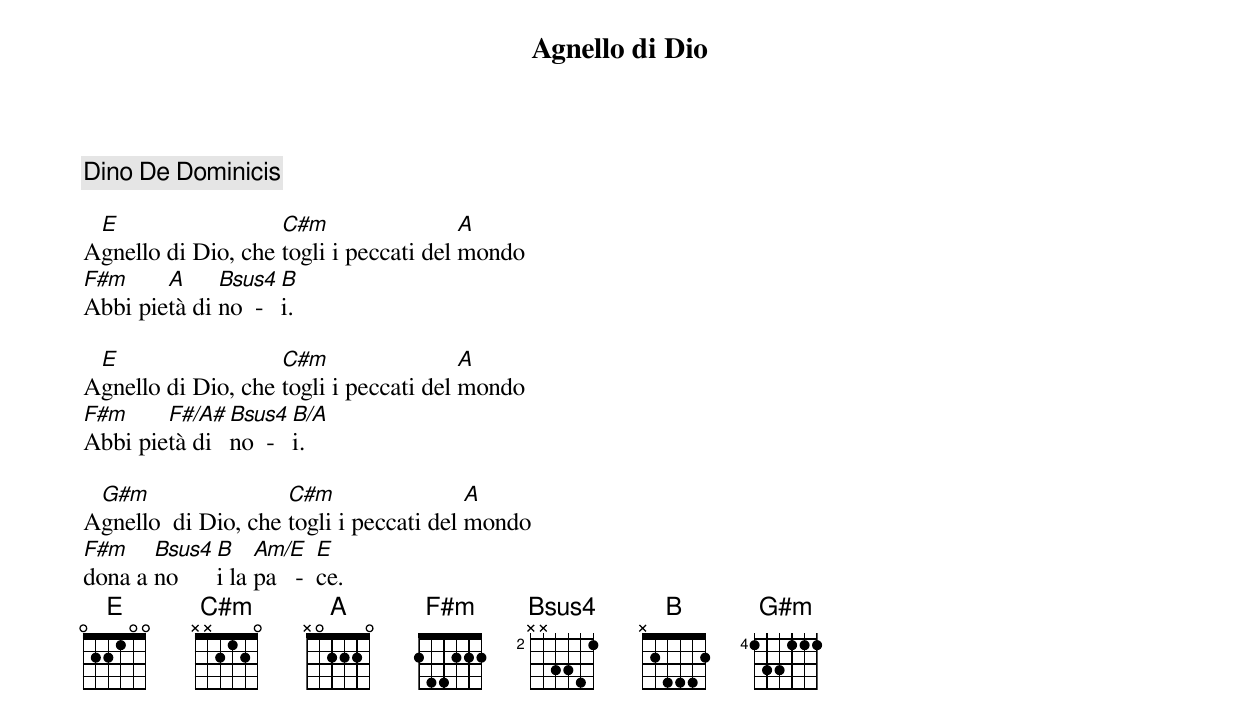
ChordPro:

{title:Agnello di Dio}
{comment:Dino De Dominicis}

A[E]gnello di Dio, che [C#m]togli i peccati del [A]mondo
[F#m]Abbi pie[A]tà di [Bsus4]no  -  [B]i.

A[E]gnello di Dio, che [C#m]togli i peccati del [A]mondo
[F#m]Abbi pie[F#/A#]tà di [Bsus4]no  -  [B/A]i.

A[G#m]gnello  di Dio, che [C#m]togli i peccati del [A]mondo
[F#m]dona a [Bsus4]no[B]i la [Am/E]pa   -  [E]ce.
